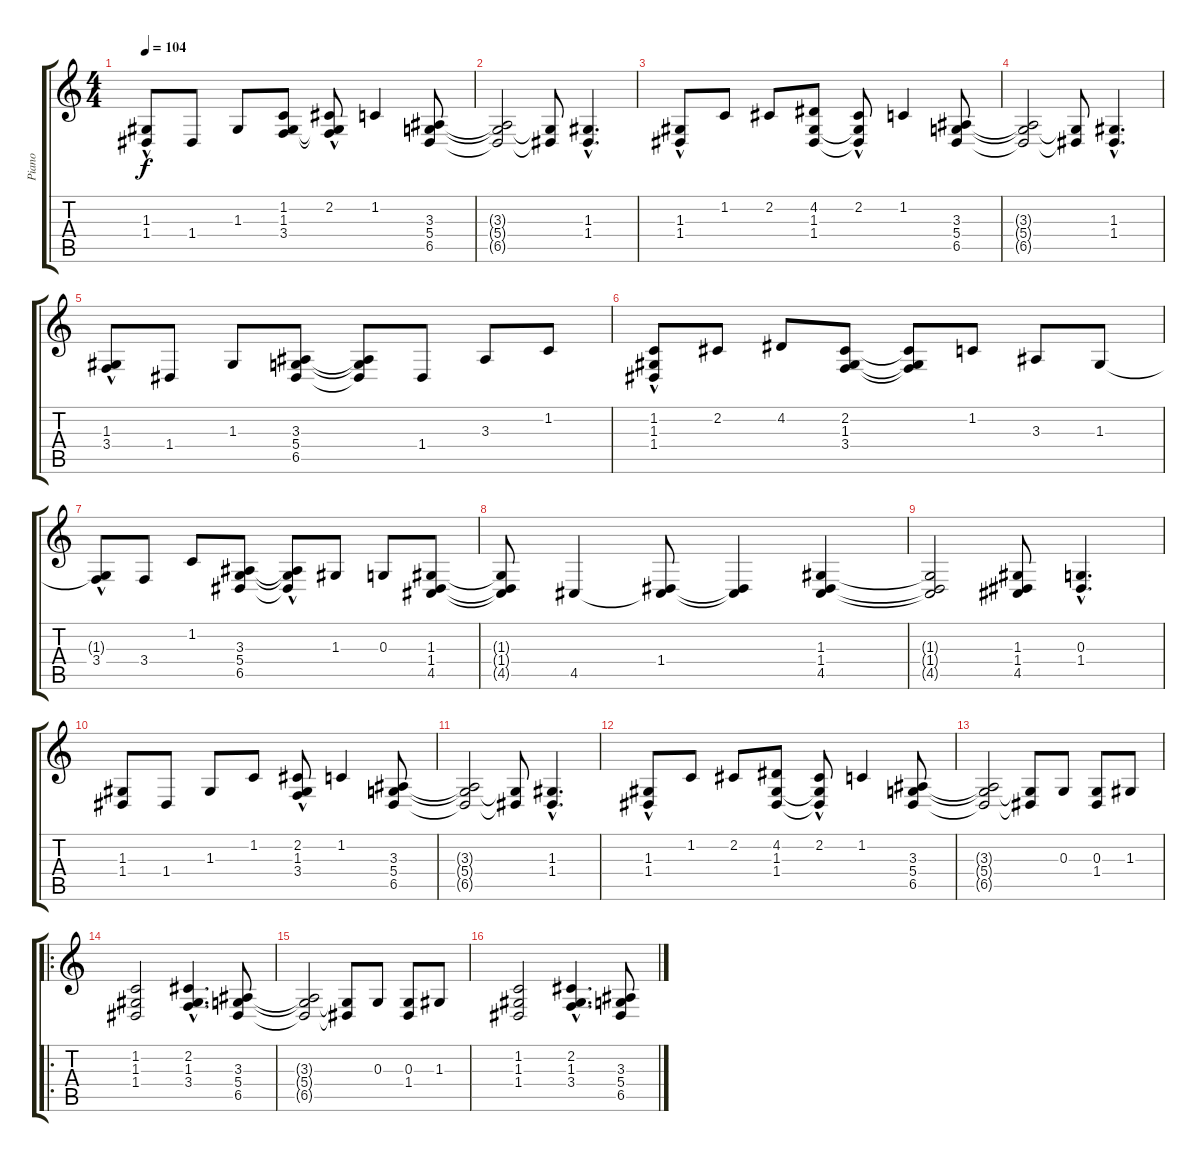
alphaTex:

\track ("Piano" "Piano") {instrument acousticgrandpiano}
\staff {score tabs}
\tuning (E4 B3 G3 D3 A2 E2) {hide}
\ts (4 4)
\tempo 104
\clef g2
\ks c
(1.3{hac} 1.4{hac}).8{dy f instrument acousticgrandpiano} 1.4.8 1.3.8 (1.2 1.3 3.4).8 (2.2 1.3{hac t} 3.4{hac t}).8 1.2.4 (3.3 5.4 6.5).8 |
(3.3{t} 5.4{t} 6.5{t}).2 (5.4{t} 6.5{t}).8 (1.3{hac} 1.4{hac}).4{d} |
(1.3{hac} 1.4{hac}).8 1.2.8 2.2.8 (4.2 1.3 1.4).8 (2.2 1.3{hac t} 1.4{hac t}).8 1.2.4 (3.3 5.4 6.5).8 |
(3.3{t} 5.4{t} 6.5{t}).2 (5.4{t} 6.5{t}).8 (1.3{hac} 1.4{hac}).4{d} |
(1.3{hac} 3.4{hac}).8 1.4.8 1.3.8 (3.3 5.4 6.5).8 (3.3{t} 5.4{t} 6.5{t}).8 1.4.8 3.3.8 1.2.8 |
(1.2 1.3{hac} 1.4{hac}).8 2.2.8 4.2.8 (2.2 1.3 3.4).8 (2.2{t} 1.3{t} 3.4{t}).8 1.2.8 3.3.8 1.3.8 |
(1.3{hac t} 3.4{hac}).8 3.4.8 1.2.8 (3.3 5.4 6.5).8 (3.3{t} 5.4{hac t} 6.5{hac t}).8 1.3.8 0.3.8 (1.3 1.4 4.5).8 |
(1.3{t} 1.4{t} 4.5{t}).8 4.5.4 (1.4 4.5{t}).8 (1.4{t} 4.5{t}).4 (1.3 1.4 4.5).4 |
(1.3{t} 1.4{t} 4.5{t}).2 (1.3 1.4 4.5).8 (0.3{hac} 1.4{hac}).4{d} |
(1.3 1.4).8 1.4.8 1.3.8 1.2.8 (2.2 1.3{hac} 3.4{hac}).8 1.2.4 (3.3 5.4 6.5).8 |
(3.3{t} 5.4{t} 6.5{t}).2 (5.4{t} 6.5{t}).8 (1.3{hac} 1.4{hac}).4{d} |
(1.3{hac} 1.4{hac}).8 1.2.8 2.2.8 (4.2 1.3 1.4).8 (2.2 1.3{hac t} 1.4{hac t}).8 1.2.4 (3.3 5.4 6.5).8 |
(3.3{t} 5.4{t} 6.5{t}).2 (5.4{t} 6.5{t}).8 0.3.8 (0.3 1.4).8 1.3.8 |
\ro
(1.2 1.3 1.4).2 (2.2{hac} 1.3{hac} 3.4{hac}).4{d} (3.3 5.4 6.5).8 |
(3.3{t} 5.4{t} 6.5{t}).2 (5.4{t} 6.5{t}).8 0.3.8 (0.3 1.4).8 1.3.8 |
(1.2 1.3 1.4).2 (2.2{hac} 1.3{hac} 3.4{hac}).4{d} (3.3 5.4 6.5).8
